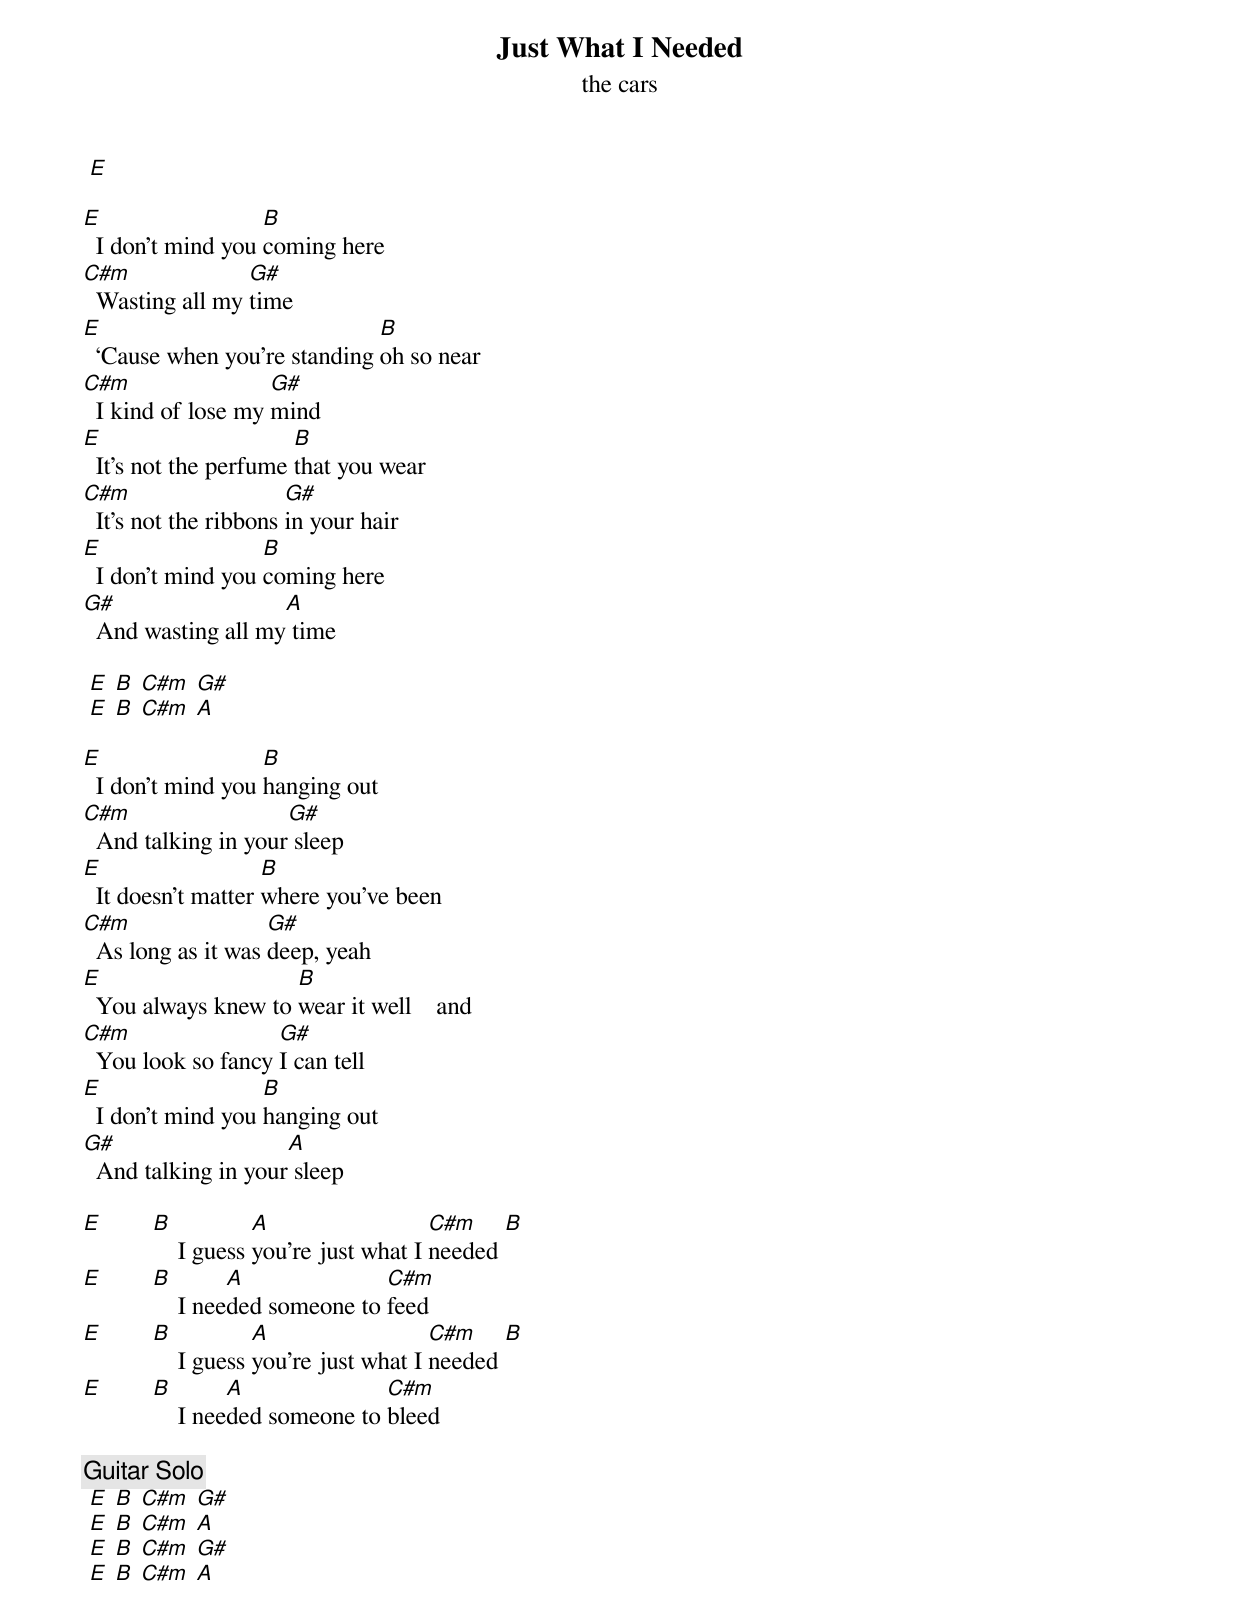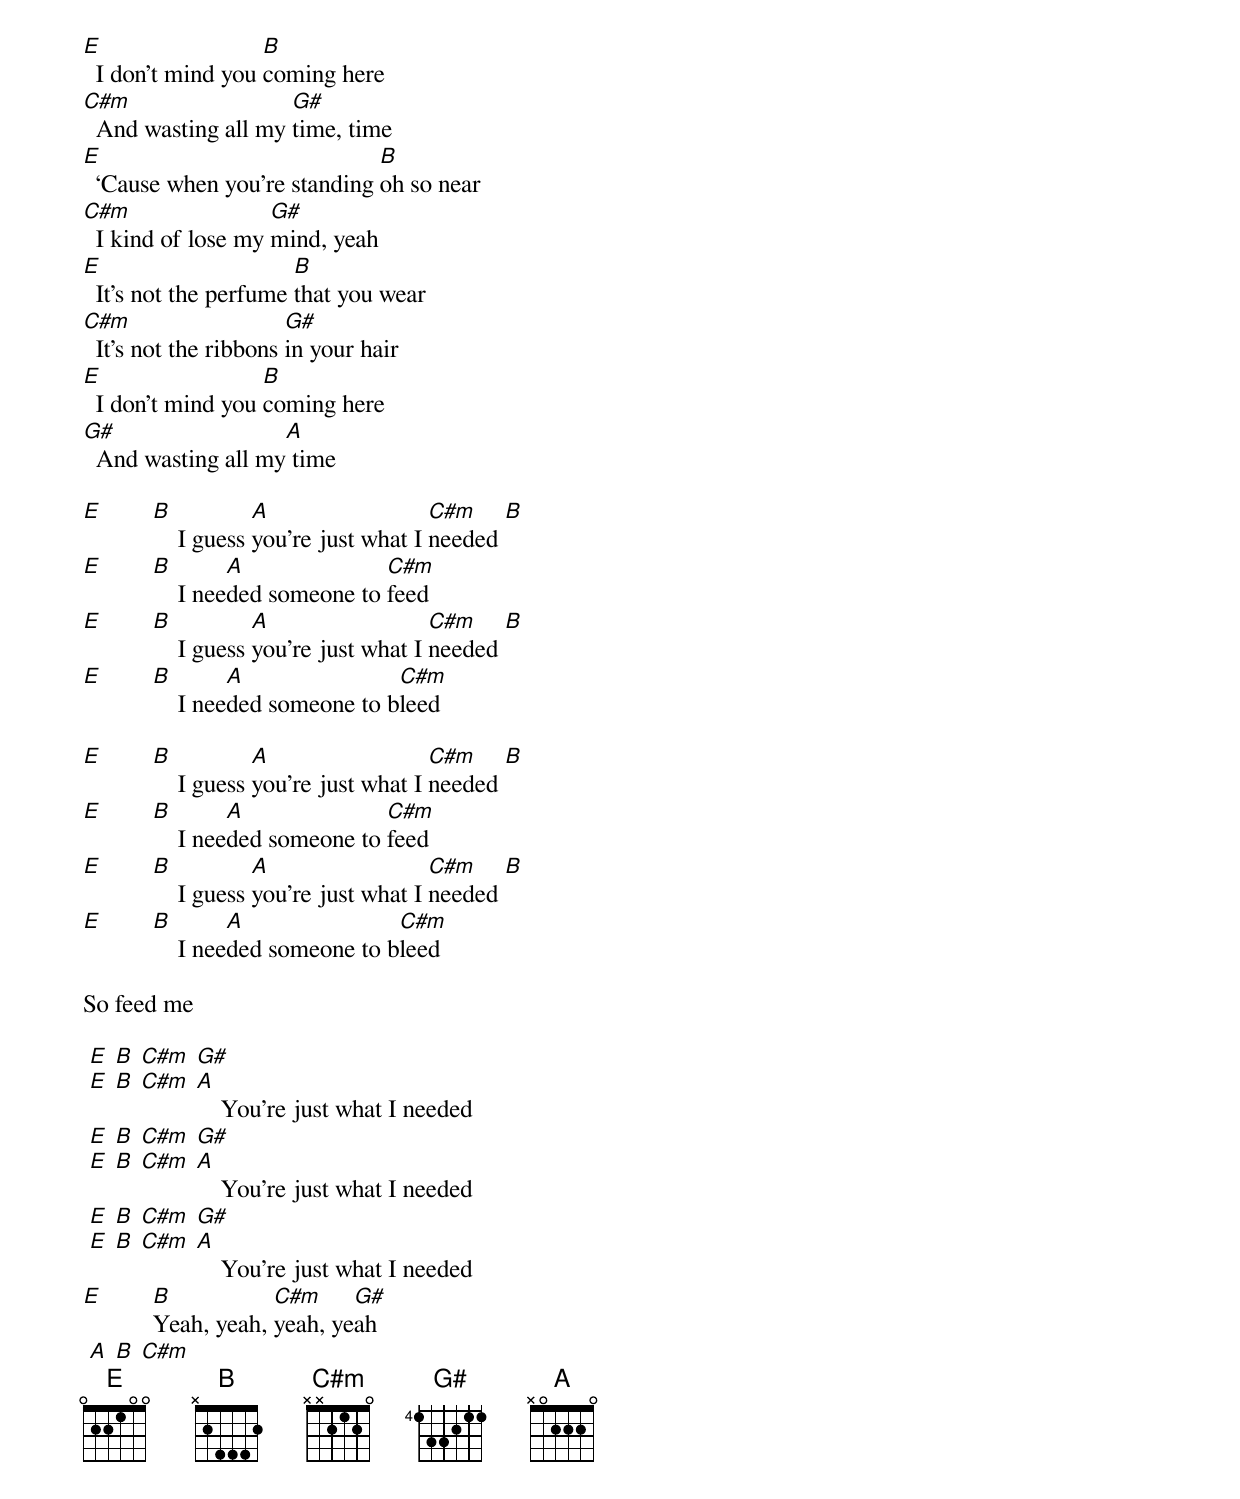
{title: Just What I Needed}
{subtitle: the cars}
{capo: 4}
 [E]

[E]  I don’t mind you [B]coming here
[C#m]  Wasting all my [G#]time
[E]  ‘Cause when you’re standing [B]oh so near
[C#m]  I kind of lose my [G#]mind
[E]  It’s not the perfume [B]that you wear
[C#m]  It’s not the ribbons [G#]in your hair
[E]  I don’t mind you [B]coming here
[G#]  And wasting all my[A] time

 [E] [B] [C#m] [G#]
 [E] [B] [C#m] [A]

[E]  I don’t mind you [B]hanging out
[C#m]  And talking in your[G#] sleep
[E]  It doesn’t matter [B]where you’ve been
[C#m]  As long as it was [G#]deep, yeah
[E]  You always knew to [B]wear it well    and
[C#m]  You look so fancy [G#]I can tell
[E]  I don’t mind you [B]hanging out
[G#]  And talking in your[A] sleep

[E]        [B]    I guess [A]you’re just what I [C#m]needed [B]
[E]        [B]    I nee[A]ded someone to [C#m]feed
[E]        [B]    I guess [A]you’re just what I [C#m]needed [B]
[E]        [B]    I nee[A]ded someone to [C#m]bleed

{c:Guitar Solo}
 [E] [B] [C#m] [G#]
 [E] [B] [C#m] [A]
 [E] [B] [C#m] [G#]
 [E] [B] [C#m] [A]

[E]  I don’t mind you [B]coming here
[C#m]  And wasting all my [G#]time, time
[E]  ‘Cause when you’re standing [B]oh so near
[C#m]  I kind of lose my [G#]mind, yeah
[E]  It’s not the perfume [B]that you wear
[C#m]  It’s not the ribbons [G#]in your hair
[E]  I don’t mind you [B]coming here
[G#]  And wasting all my[A] time

[E]        [B]    I guess [A]you’re just what I [C#m]needed [B]
[E]        [B]    I nee[A]ded someone to [C#m]feed
[E]        [B]    I guess [A]you’re just what I [C#m]needed [B]
[E]        [B]    I nee[A]ded someone to b[C#m]leed

[E]        [B]    I guess [A]you’re just what I [C#m]needed [B]
[E]        [B]    I nee[A]ded someone to [C#m]feed
[E]        [B]    I guess [A]you’re just what I [C#m]needed [B]
[E]        [B]    I nee[A]ded someone to b[C#m]leed

So feed me

 [E] [B] [C#m] [G#]
 [E] [B] [C#m] [A]
                      You’re just what I needed
 [E] [B] [C#m] [G#]
 [E] [B] [C#m] [A]
                      You’re just what I needed
 [E] [B] [C#m] [G#]
 [E] [B] [C#m] [A]
                      You’re just what I needed
[E]        [B]Yeah, yeah, [C#m]yeah, ye[G#]ah
 [A] [B] [C#m]
